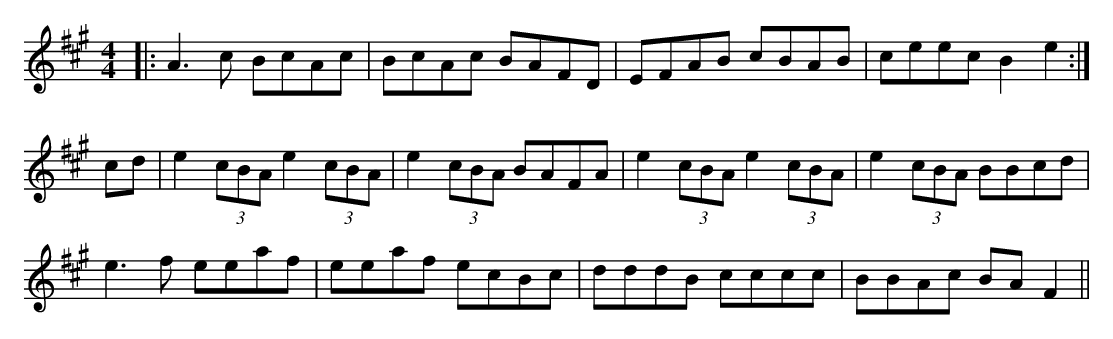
X:1
M:4/4
K:A
|:A3c BcAc|BcAc BAFD|EFAB cBAB|ceec B2e2:|
cd|e2(3cBA e2(3cBA|e2(3cBA BAFA|e2(3cBA e2(3cBA|e2(3cBA BBcd|
e3 f eeaf|eeaf ecBc|dddB cccc|BBAc BAF2||
